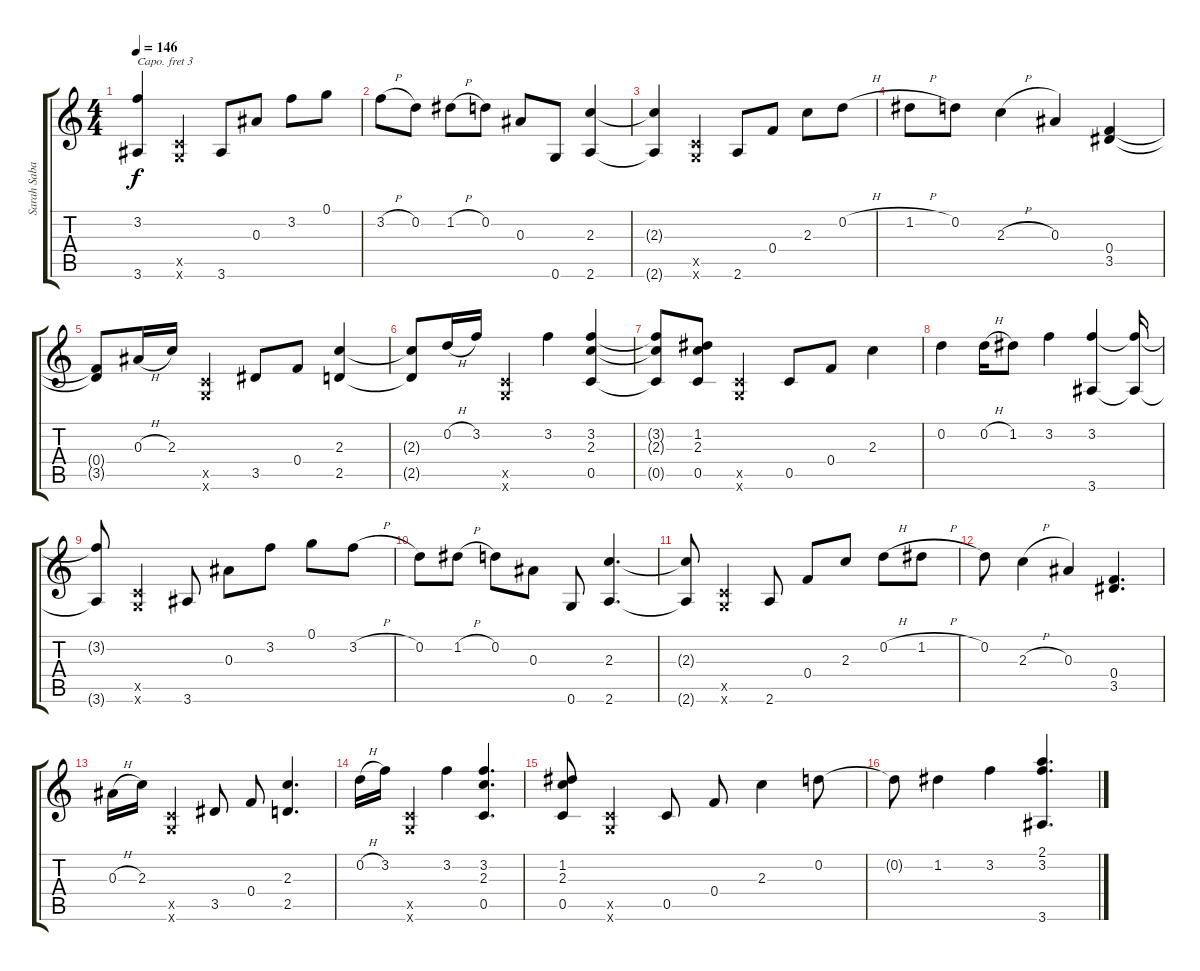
\track ("Sarah Saballa" "Sarah Saba") {instrument acousticguitarsteel}
\staff {score tabs}
\capo 3
\tuning (E4 B3 G3 D3 A2 E2) {hide}
\ts (4 4)
\tempo 146
\clef g2
\ks c
(3.2{t} 3.6{t}).4{dy f} (0.5{x} 0.6{x}).4 3.6.8 0.3.8 3.2.8 0.1.8 |
3.2{h}.8 0.2.8 1.2{h}.8 0.2.8 0.3.8 0.6.8 (2.3 2.6).4 |
(2.3{t} 2.6{t}).4 (0.5{x} 0.6{x}).4 2.6.8 0.4.8 2.3.8 0.2{h}.8 |
1.2{h}.8 0.2.8 2.3{h}.4 0.3.4 (0.4 3.5).4 |
(0.4{t} 3.5{t}).8 0.3{h}.16 2.3.16 (0.5{x} 0.6{x}).4 3.5.8 0.4.8 (2.3 2.5).4 |
(2.3{t} 2.5{t}).8 0.2{h}.16 3.2.16 (0.5{x} 0.6{x}).4 3.2.4 (3.2 2.3 0.5).4 |
(3.2{t} 2.3{t} 0.5{t}).8 (1.2 2.3 0.5).8 (0.5{x} 0.6{x}).4 0.5.8 0.4.8 2.3.4 |
0.2.4 0.2{h}.16 1.2.8 3.2.4 (3.2 3.6).4 (3.2{t} 3.6{t}).16 |
(3.2{t} 3.6{t}).8 (0.5{x} 0.6{x}).4 3.6.8 0.3.8 3.2.8 0.1.8 3.2{h}.8 |
0.2.8 1.2{h}.8 0.2.8 0.3.8 0.6.8 (2.3 2.6).4{d} |
(2.3{t} 2.6{t}).8 (0.5{x} 0.6{x}).4 2.6.8 0.4.8 2.3.8 0.2{h}.8 1.2{h}.8 |
0.2.8 2.3{h}.4 0.3.4 (0.4 3.5).4{d} |
0.3{h}.16 2.3.16 (0.5{x} 0.6{x}).4 3.5.8 0.4.8 (2.3 2.5).4{d} |
0.2{h}.16 3.2.16 (0.5{x} 0.6{x}).4 3.2.4 (3.2 2.3 0.5).4{d} |
(1.2 2.3 0.5).8 (0.5{x} 0.6{x}).4 0.5.8 0.4.8 2.3.4 0.2.8 |
0.2{t}.8 1.2.4 3.2.4 (2.1 3.2 3.6).4{d}
